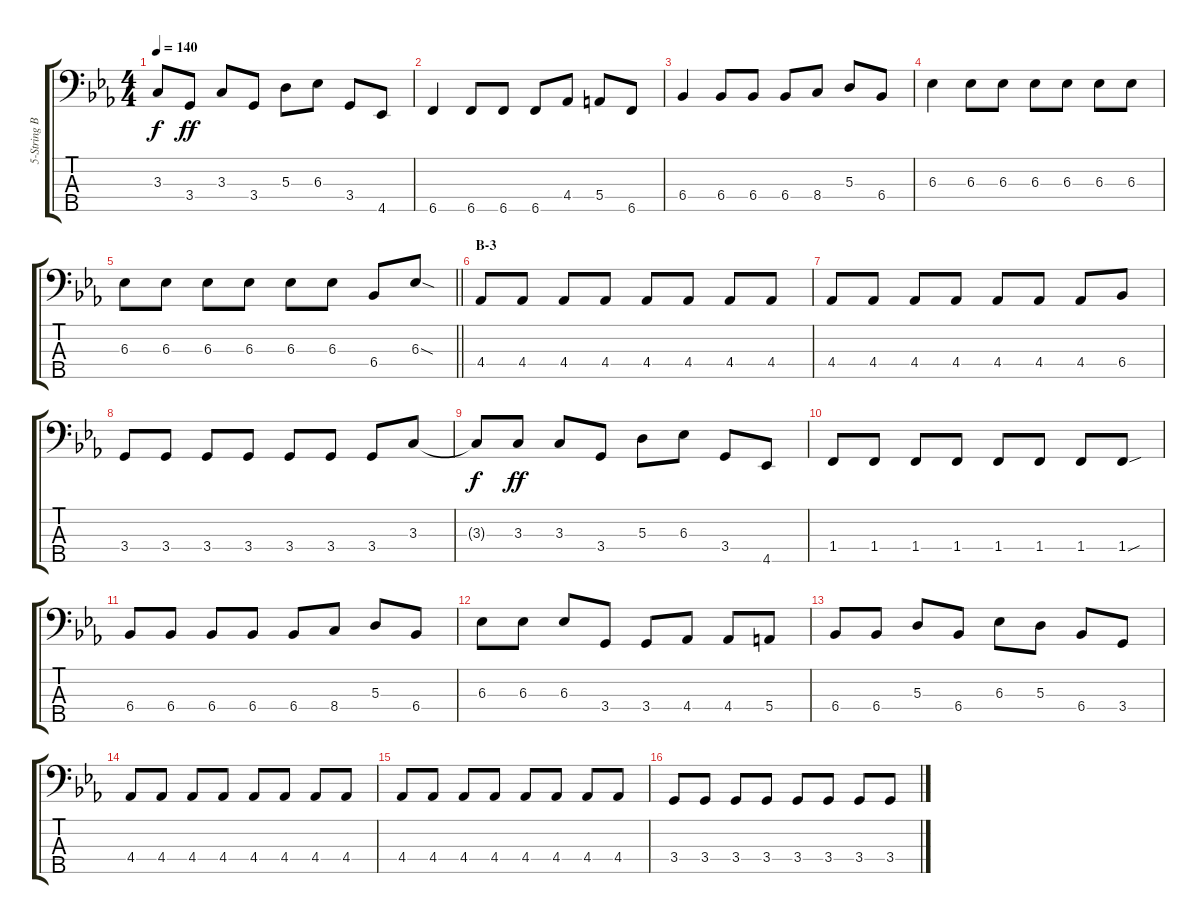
\track ("5-String Bass" "5-String B") {instrument electricbasspick}
\staff {score tabs}
\tuning (G2 D2 A1 E1 B0) {hide}
\ts (4 4)
\tempo 140
\clef f4
\ks eb
3.3{t}.8{dy f} 3.4.8{dy ff} 3.3.8 3.4.8 5.3.8 6.3.8 3.4.8 4.5.8 |
6.5.4 6.5.8 6.5.8 6.5.8 4.4.8 5.4.8 6.5.8 |
6.4.4 6.4.8 6.4.8 6.4.8 8.4.8 5.3.8 6.4.8 |
6.3.4 6.3.8 6.3.8 6.3.8 6.3.8 6.3.8 6.3.8 |
\barLineRight lightlight
6.3.8 6.3.8 6.3.8 6.3.8 6.3.8 6.3.8 6.4.8 6.3{sod}.8 |
\section ("" "B-3")
4.4.8 4.4.8 4.4.8 4.4.8 4.4.8 4.4.8 4.4.8 4.4.8 |
4.4.8 4.4.8 4.4.8 4.4.8 4.4.8 4.4.8 4.4.8 6.4.8 |
3.4.8 3.4.8 3.4.8 3.4.8 3.4.8 3.4.8 3.4.8 3.3.8 |
3.3{t}.8{dy f} 3.3.8{dy ff} 3.3.8 3.4.8 5.3.8 6.3.8 3.4.8 4.5.8 |
1.4.8 1.4.8 1.4.8 1.4.8 1.4.8 1.4.8 1.4.8 1.4{sou}.8 |
6.4.8 6.4.8 6.4.8 6.4.8 6.4.8 8.4.8 5.3.8 6.4.8 |
6.3.8 6.3.8 6.3.8 3.4.8 3.4.8 4.4.8 4.4.8 5.4.8 |
6.4.8 6.4.8 5.3.8 6.4.8 6.3.8 5.3.8 6.4.8 3.4.8 |
4.4.8 4.4.8 4.4.8 4.4.8 4.4.8 4.4.8 4.4.8 4.4.8 |
4.4.8 4.4.8 4.4.8 4.4.8 4.4.8 4.4.8 4.4.8 4.4.8 |
3.4.8 3.4.8 3.4.8 3.4.8 3.4.8 3.4.8 3.4.8 3.4.8
